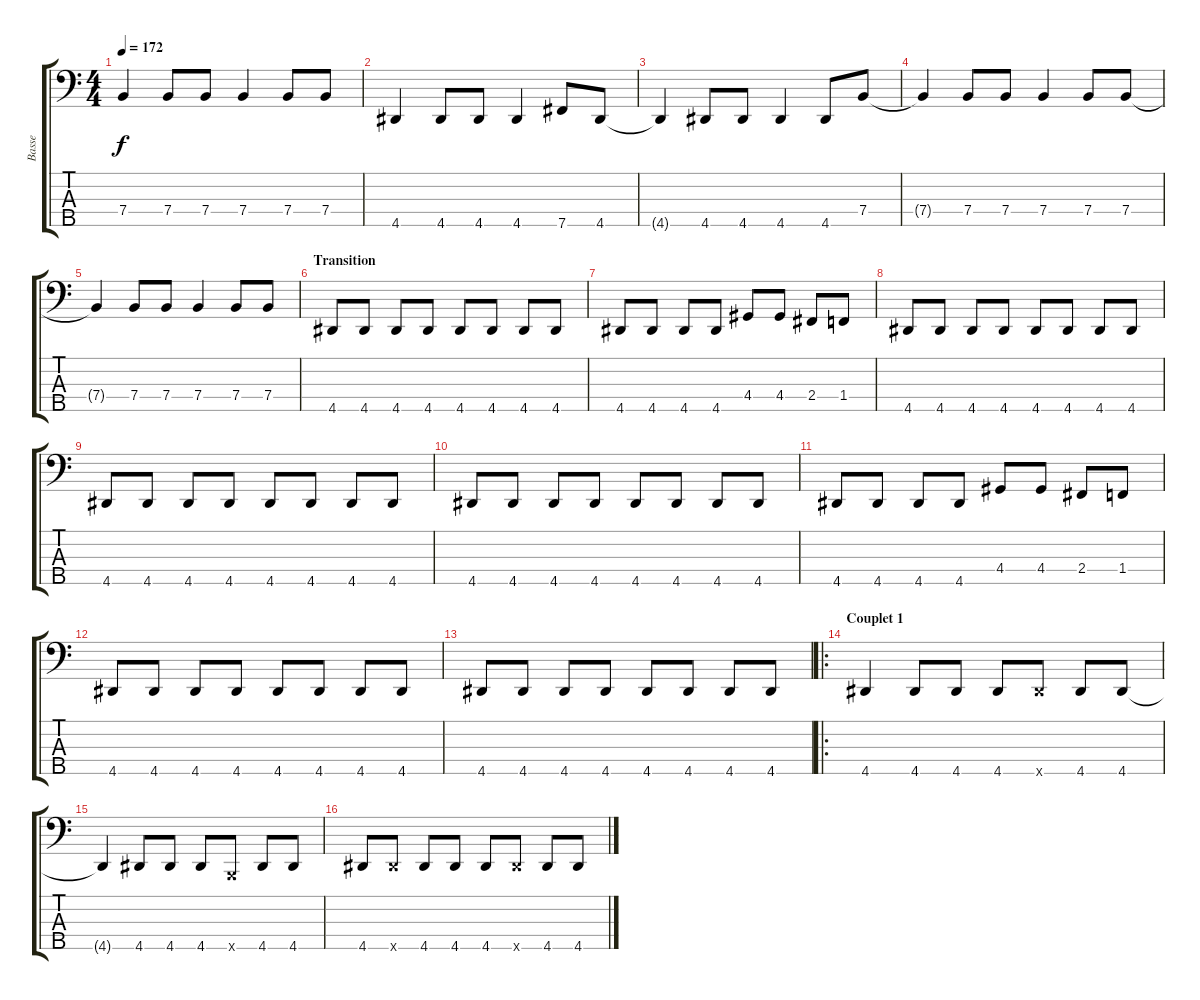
\track ("Basse" "Basse") {instrument electricbassfinger}
\staff {score tabs}
\tuning (G2 D2 A1 E1 B0) {hide}
\ts (4 4)
\tempo 172
\clef f4
\ks c
7.4{t}.4{dy f} 7.4.8 7.4.8 7.4.4 7.4.8 7.4.8 |
4.5.4 4.5.8 4.5.8 4.5.4 7.5.8 4.5.8 |
4.5{t}.4 4.5.8 4.5.8 4.5.4 4.5.8 7.4.8 |
7.4{t}.4 7.4.8 7.4.8 7.4.4 7.4.8 7.4.8 |
7.4{t}.4 7.4.8 7.4.8 7.4.4 7.4.8 7.4.8 |
\section ("" "Transition")
4.5.8 4.5.8 4.5.8 4.5.8 4.5.8 4.5.8 4.5.8 4.5.8 |
4.5.8 4.5.8 4.5.8 4.5.8 4.4.8 4.4.8 2.4.8 1.4.8 |
4.5.8 4.5.8 4.5.8 4.5.8 4.5.8 4.5.8 4.5.8 4.5.8 |
4.5.8 4.5.8 4.5.8 4.5.8 4.5.8 4.5.8 4.5.8 4.5.8 |
4.5.8 4.5.8 4.5.8 4.5.8 4.5.8 4.5.8 4.5.8 4.5.8 |
4.5.8 4.5.8 4.5.8 4.5.8 4.4.8 4.4.8 2.4.8 1.4.8 |
4.5.8 4.5.8 4.5.8 4.5.8 4.5.8 4.5.8 4.5.8 4.5.8 |
4.5.8 4.5.8 4.5.8 4.5.8 4.5.8 4.5.8 4.5.8 4.5.8 |
\ro
\section ("" "Couplet 1")
4.5.4 4.5.8 4.5.8 4.5.8 4.5{x}.8 4.5.8 4.5.8 |
4.5{t}.4 4.5.8 4.5.8 4.5.8 0.5{x}.8 4.5.8 4.5.8 |
4.5.8 4.5{x}.8 4.5.8 4.5.8 4.5.8 4.5{x}.8 4.5.8 4.5.8
